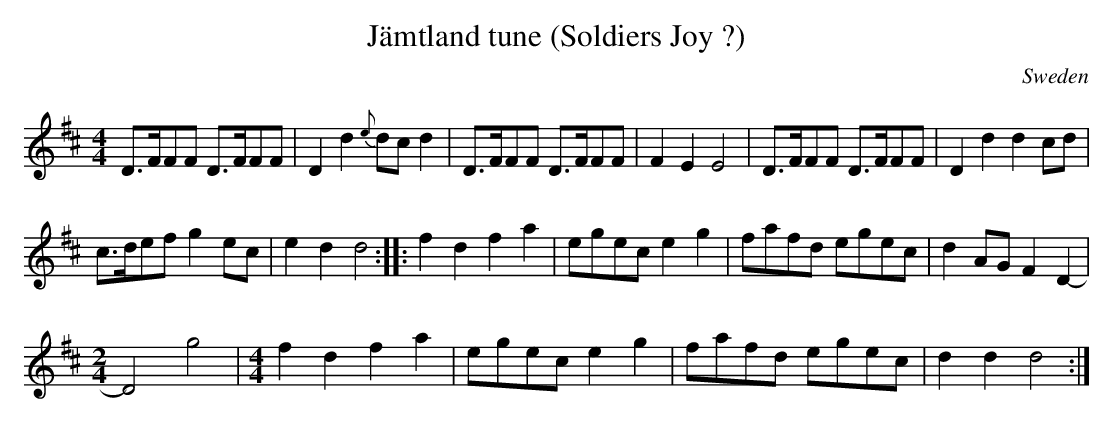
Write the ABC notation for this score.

X:1
T:Jämtland tune (Soldiers Joy ?)
O:Sweden
M:4/4
K:D
D>FFF D>FFF | D2d2 {e}dcd2 | \
D>FFF D>FFF | F2E2 E4 |\
D>FFF D>FFF | D2d2 d2cd |
c>def g2ec | e2d2 d4::\
f2d2 f2a2 | egec e2g2 | fafd egec | d2AG F2D2-|
M:2/4
D4g4|\
M:4/4
f2d2f2a2 | egec e2g2 | fafd egec | d2d2d4 :|
